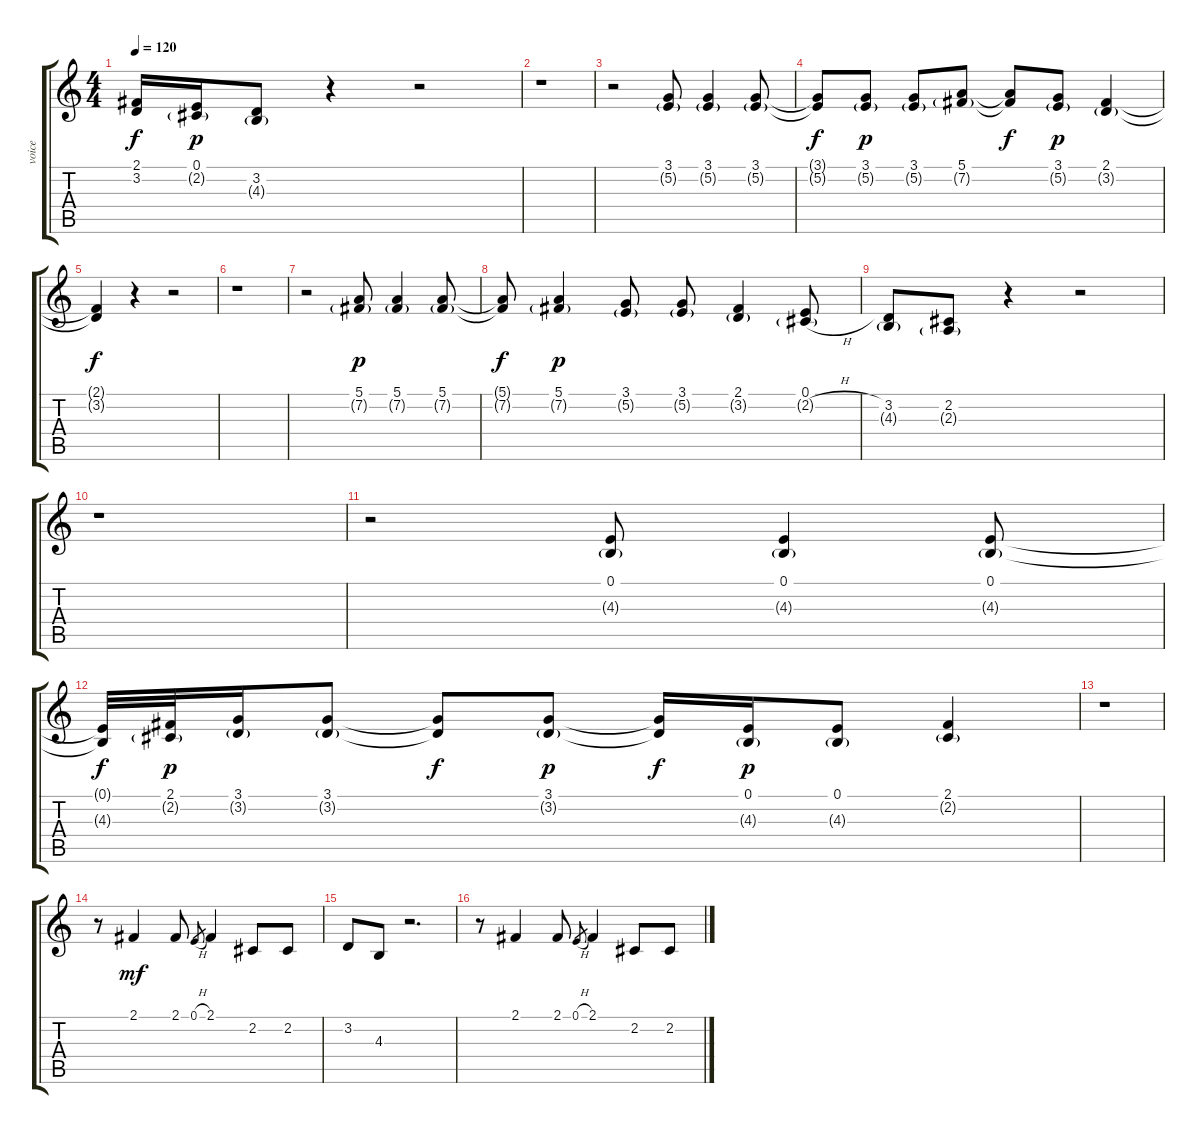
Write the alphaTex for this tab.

\track ("voice" "voice") {instrument harmonica}
\staff {score tabs}
\tuning (E4 B3 G3 D3 A2 E2) {hide}
\ts (4 4)
\tempo 120
\clef g2
\ks c
(2.1{t} 3.2{t}).16{dy f} (0.1 2.2{g}).16{dy p} (3.2 4.3{g}).8 r.4 r.2 |
r.1 |
r.2 (3.1 5.2{g}).8 (3.1 5.2{g}).4 (3.1 5.2{g}).8 |
(3.1{t} 5.2{t}).8{dy f} (3.1 5.2{g}).8{dy p} (3.1 5.2{g}).8 (5.1 7.2{g}).8 (5.1{t} 7.2{t}).8{dy f} (3.1 5.2{g}).8{dy p} (2.1 3.2{g}).4 |
(2.1{t} 3.2{t}).4{dy f} r.4 r.2 |
r.1 |
r.2 (5.1 7.2{g}).8{dy p} (5.1 7.2{g}).4 (5.1 7.2{g}).8 |
(5.1{t} 7.2{t}).8{dy f} (5.1 7.2{g}).4{dy p} (3.1 5.2{g}).8 (3.1 5.2{g}).8 (2.1 3.2{g}).4 (0.1 2.2{h g}).8 |
(3.2 4.3{g}).8 (2.2 2.3{g}).8 r.4 r.2 |
r.1 |
r.2 (0.1 4.3{g}).8 (0.1 4.3{g}).4 (0.1 4.3{g}).8 |
(0.1{t} 4.3{t}).32{dy f} (2.1 2.2{g}).32{dy p} (3.1 3.2{g}).16 (3.1 3.2{g}).8 (3.1{t} 3.2{t}).8{dy f} (3.1 3.2{g}).8{dy p} (3.1{t} 3.2{t}).16{dy f} (0.1 4.3{g}).16{dy p} (0.1 4.3{g}).8 (2.1 2.2{g}).4 |
r.1 |
r.8 2.1.4{dy mf} 2.1.8 0.1{h}.8{gr} 2.1.4 2.2.8 2.2.8 |
3.2.8 4.3.8 r.2{d} |
r.8 2.1.4 2.1.8 0.1{h}.8{gr} 2.1.4 2.2.8 2.2.8
